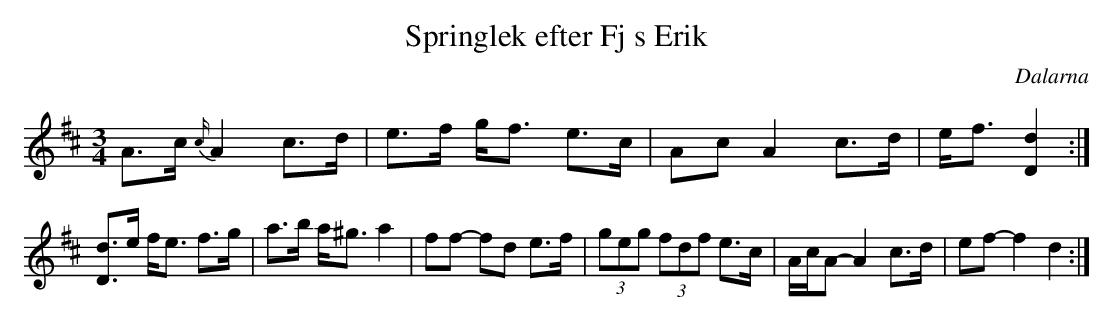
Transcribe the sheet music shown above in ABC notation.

X:1
T:Springlek efter Fj s Erik
O:Dalarna
M:3/4
L:1/8
K:D
A>c {c/}A2 c>d | e>f g<f e>c | Ac A2 c>d | e<f [d2D2] :|
[dD]>e f<e f>g | a>b a<^g a2 | ff- fd e>f | (3geg (3fdf e>c | A/c/A- A2 c>d | ef- f2 d2 :|
